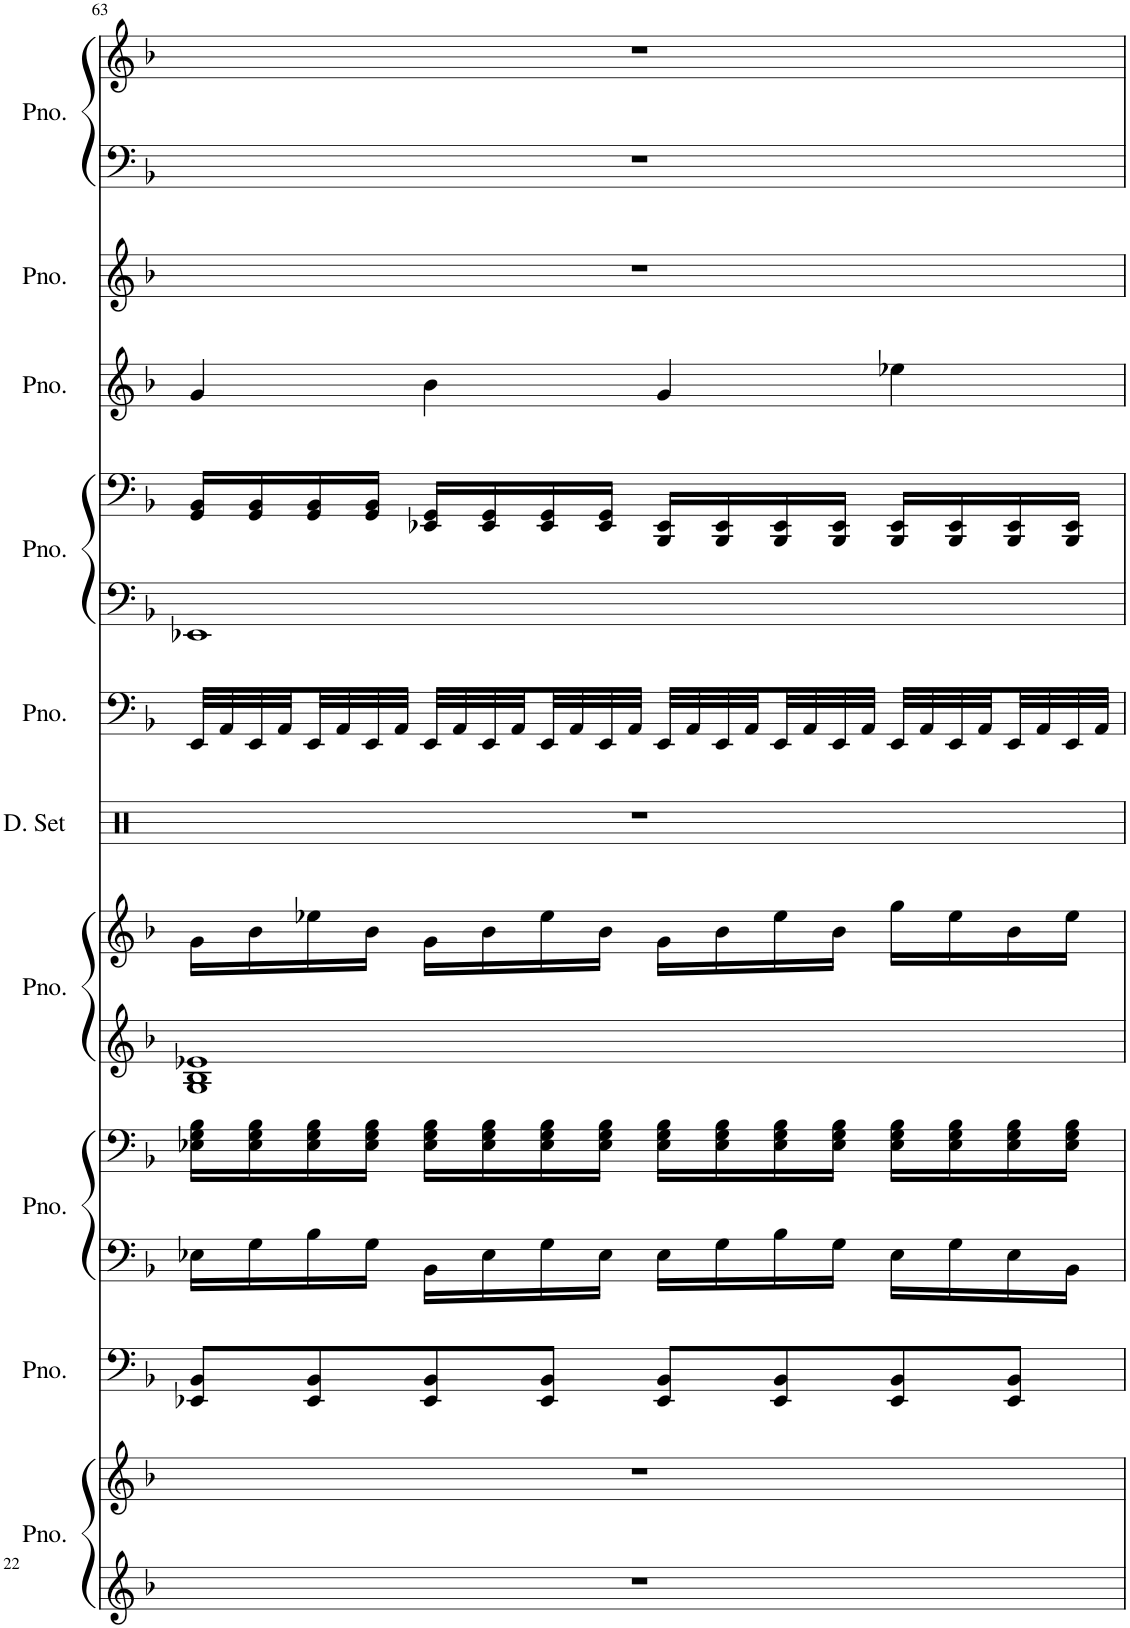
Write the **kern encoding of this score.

**kern	**kern	**kern	**kern	**kern	**kern	**kern	**kern	**kern	**kern	**kern	**kern	**kern	**kern	**kern
*part10	*part10	*part9	*part8	*part8	*part7	*part7	*part6	*part5	*part4	*part4	*part3	*part2	*part1	*part1
*staff15	*staff14	*staff13	*staff12	*staff11	*staff10	*staff9	*staff8	*staff7	*staff6	*staff5	*staff4	*staff3	*staff2	*staff1
*I"Piano, Pf.	*	*I"Piano, Cb.	*I"Piano, Vla.	*	*I"Piano, Vl.I	*	*I"Drumset, Perc.	*I"Piano, Tp.	*I"Piano, Hn.I	*	*I"Piano, Tr.	*I"Piano, Harp	*I"Piano, Fl.	*
*I'Pno.	*	*I'Pno.	*I'Pno.	*	*I'Pno.	*	*I'D. Set	*I'Pno.	*I'Pno.	*	*I'Pno.	*I'Pno.	*I'Pno.	*
!!LO:PB:g=z
*clefG2	*clefG2	*clefF4	*clefF4	*clefF4	*clefG2	*clefG2	*clefX	*clefF4	*clefF4	*clefF4	*clefG2	*clefG2	*clefF4	*clefG2
*k[b-]	*k[b-]	*k[b-]	*k[b-]	*k[b-]	*k[b-]	*k[b-]	*k[]	*k[b-]	*k[b-]	*k[b-]	*k[b-]	*k[b-]	*k[b-]	*k[b-]
*M4/4	*M4/4	*M4/4	*M4/4	*M4/4	*M4/4	*M4/4	*M4/4	*M4/4	*M4/4	*M4/4	*M4/4	*M4/4	*M4/4	*M4/4
=63	=63	=63	=63	=63	=63	=63	=63	=63	=63	=63	=63	=63	=63	=63
1r	1r	8EE-X/ 8BB-/L	16E-X\LL	16E-X\ 16G\ 16B-\LL	1G 1B- 1e-X	16g\LL	1r	32EE/LLL	1EE-X	16GG/ 16BB-/LL	4g/	1r	1r	1r
.	.	.	.	.	.	.	.	32AA/	.	.	.	.	.	.
.	.	.	16G\	16E-\ 16G\ 16B-\	.	16b-\	.	32EE/	.	16GG/ 16BB-/	.	.	.	.
.	.	.	.	.	.	.	.	32AA/	.	.	.	.	.	.
.	.	8EE-/ 8BB-/	16B-\	16E-\ 16G\ 16B-\	.	16ee-X\	.	32EE/	.	16GG/ 16BB-/	.	.	.	.
.	.	.	.	.	.	.	.	32AA/	.	.	.	.	.	.
.	.	.	16G\JJ	16E-\ 16G\ 16B-\JJ	.	16b-\JJ	.	32EE/	.	16GG/ 16BB-/JJ	.	.	.	.
.	.	.	.	.	.	.	.	32AA/JJJ	.	.	.	.	.	.
.	.	8EE-/ 8BB-/	16BB-\LL	16E-\ 16G\ 16B-\LL	.	16g\LL	.	32EE/LLL	.	16EE-X/ 16GG/LL	4b-\	.	.	.
.	.	.	.	.	.	.	.	32AA/	.	.	.	.	.	.
.	.	.	16E-\	16E-\ 16G\ 16B-\	.	16b-\	.	32EE/	.	16EE-/ 16GG/	.	.	.	.
.	.	.	.	.	.	.	.	32AA/	.	.	.	.	.	.
.	.	8EE-/ 8BB-/J	16G\	16E-\ 16G\ 16B-\	.	16ee-\	.	32EE/	.	16EE-/ 16GG/	.	.	.	.
.	.	.	.	.	.	.	.	32AA/	.	.	.	.	.	.
.	.	.	16E-\JJ	16E-\ 16G\ 16B-\JJ	.	16b-\JJ	.	32EE/	.	16EE-/ 16GG/JJ	.	.	.	.
.	.	.	.	.	.	.	.	32AA/JJJ	.	.	.	.	.	.
.	.	8EE-/ 8BB-/L	16E-\LL	16E-\ 16G\ 16B-\LL	.	16g\LL	.	32EE/LLL	.	16BBB-/ 16EE-/LL	4g/	.	.	.
.	.	.	.	.	.	.	.	32AA/	.	.	.	.	.	.
.	.	.	16G\	16E-\ 16G\ 16B-\	.	16b-\	.	32EE/	.	16BBB-/ 16EE-/	.	.	.	.
.	.	.	.	.	.	.	.	32AA/	.	.	.	.	.	.
.	.	8EE-/ 8BB-/	16B-\	16E-\ 16G\ 16B-\	.	16ee-\	.	32EE/	.	16BBB-/ 16EE-/	.	.	.	.
.	.	.	.	.	.	.	.	32AA/	.	.	.	.	.	.
.	.	.	16G\JJ	16E-\ 16G\ 16B-\JJ	.	16b-\JJ	.	32EE/	.	16BBB-/ 16EE-/JJ	.	.	.	.
.	.	.	.	.	.	.	.	32AA/JJJ	.	.	.	.	.	.
.	.	8EE-/ 8BB-/	16E-\LL	16E-\ 16G\ 16B-\LL	.	16gg\LL	.	32EE/LLL	.	16BBB-/ 16EE-/LL	4ee-X\	.	.	.
.	.	.	.	.	.	.	.	32AA/	.	.	.	.	.	.
.	.	.	16G\	16E-\ 16G\ 16B-\	.	16ee-\	.	32EE/	.	16BBB-/ 16EE-/	.	.	.	.
.	.	.	.	.	.	.	.	32AA/	.	.	.	.	.	.
.	.	8EE-/ 8BB-/J	16E-\	16E-\ 16G\ 16B-\	.	16b-\	.	32EE/	.	16BBB-/ 16EE-/	.	.	.	.
.	.	.	.	.	.	.	.	32AA/	.	.	.	.	.	.
.	.	.	16BB-\JJ	16E-\ 16G\ 16B-\JJ	.	16ee-\JJ	.	32EE/	.	16BBB-/ 16EE-/JJ	.	.	.	.
.	.	.	.	.	.	.	.	32AA/JJJ	.	.	.	.	.	.
=	=	=	=	=	=	=	=	=	=	=	=	=	=	=
*-	*-	*-	*-	*-	*-	*-	*-	*-	*-	*-	*-	*-	*-	*-
